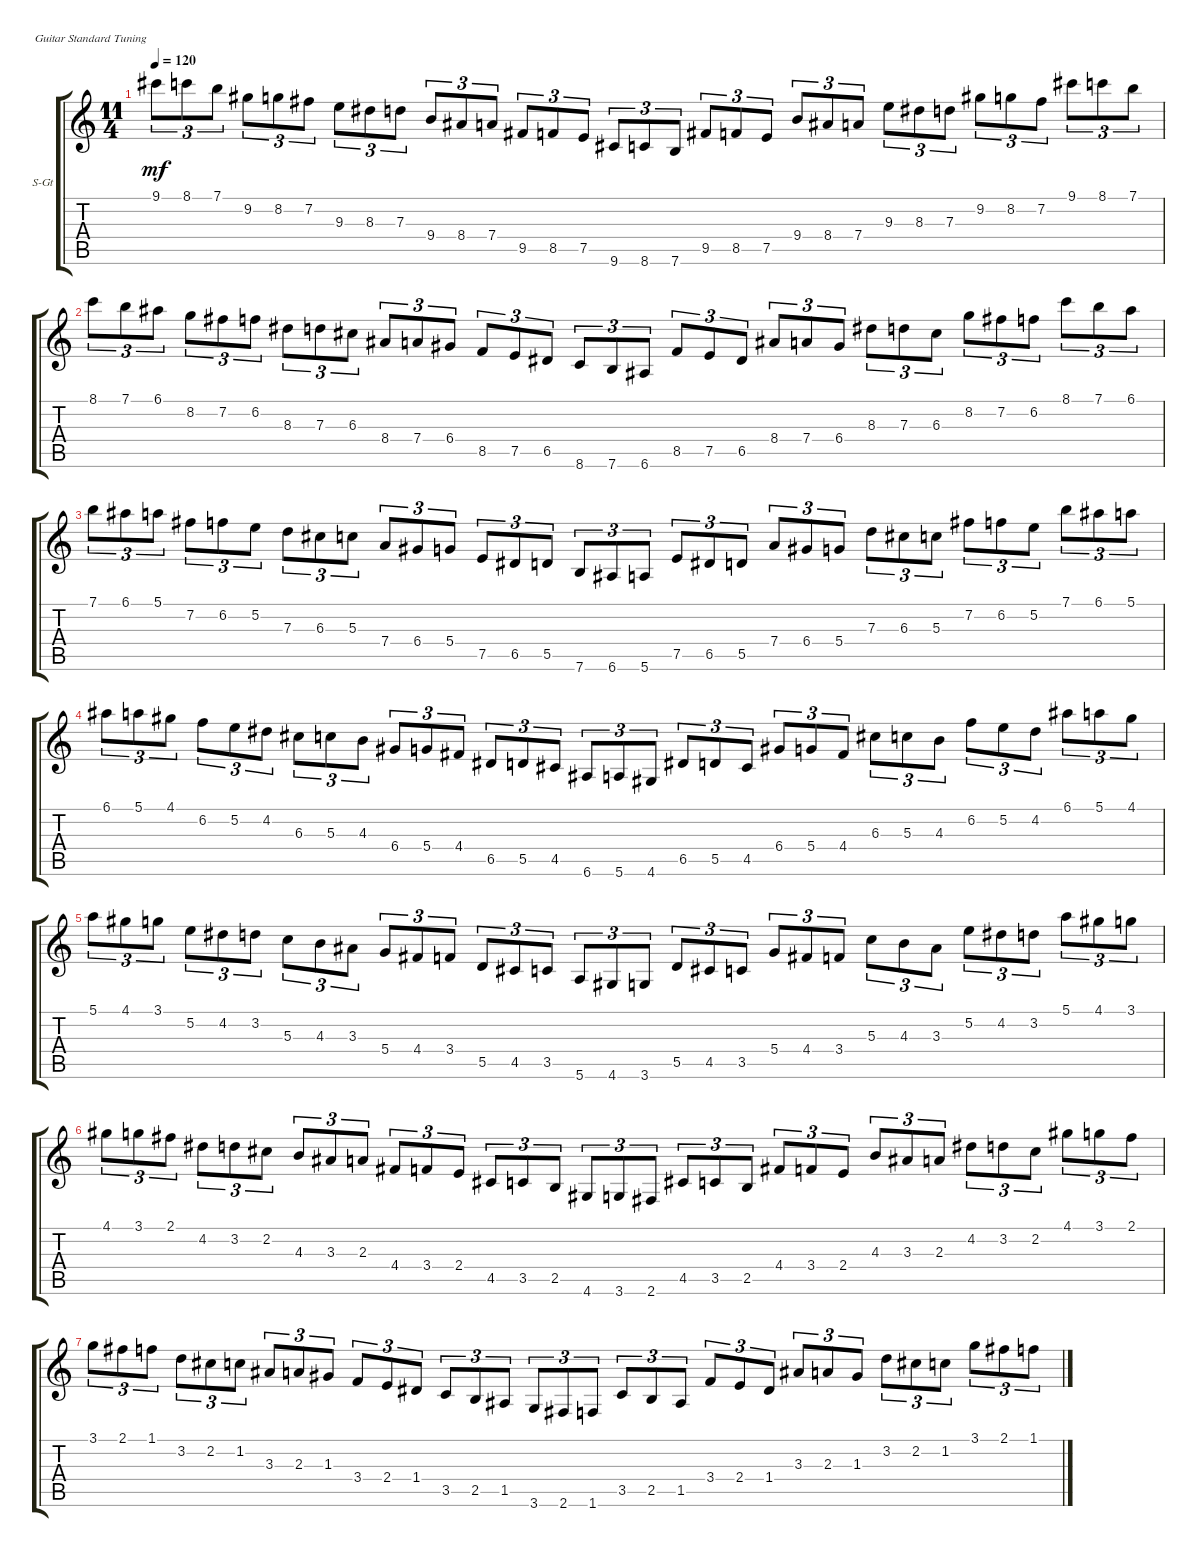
\defaultSystemsLayout 4
\bracketExtendMode groupsimilarinstruments
\firstSystemTrackNameOrientation horizontal
\otherSystemsTrackNameOrientation horizontal
\track ("Steel Guitar" "S-Gt") {instrument acousticguitarsteel}
\staff {score tabs}
\tuning (E4 B3 G3 D3 A2 E2)
\ts (11 4)
\tempo 120
\clef g2
\ks c
9.1.8{tu (3 2) dy mf} 8.1.8{tu (3 2)} 7.1.8{tu (3 2)} 9.2.8{tu (3 2)} 8.2.8{tu (3 2)} 7.2.8{tu (3 2)} 9.3.8{tu (3 2)} 8.3.8{tu (3 2)} 7.3.8{tu (3 2)} 9.4.8{tu (3 2)} 8.4.8{tu (3 2)} 7.4.8{tu (3 2)} 9.5.8{tu (3 2)} 8.5.8{tu (3 2)} 7.5.8{tu (3 2)} 9.6.8{tu (3 2)} 8.6.8{tu (3 2)} 7.6.8{tu (3 2)} 9.5.8{tu (3 2)} 8.5.8{tu (3 2)} 7.5.8{tu (3 2)} 9.4.8{tu (3 2)} 8.4.8{tu (3 2)} 7.4.8{tu (3 2)} 9.3.8{tu (3 2)} 8.3.8{tu (3 2)} 7.3.8{tu (3 2)} 9.2.8{tu (3 2)} 8.2.8{tu (3 2)} 7.2.8{tu (3 2)} 9.1.8{tu (3 2)} 8.1.8{tu (3 2)} 7.1.8{tu (3 2)} |
8.1.8{tu (3 2)} 7.1.8{tu (3 2)} 6.1.8{tu (3 2)} 8.2.8{tu (3 2)} 7.2.8{tu (3 2)} 6.2.8{tu (3 2)} 8.3.8{tu (3 2)} 7.3.8{tu (3 2)} 6.3.8{tu (3 2)} 8.4.8{tu (3 2)} 7.4.8{tu (3 2)} 6.4.8{tu (3 2)} 8.5.8{tu (3 2)} 7.5.8{tu (3 2)} 6.5.8{tu (3 2)} 8.6.8{tu (3 2)} 7.6.8{tu (3 2)} 6.6.8{tu (3 2)} 8.5.8{tu (3 2)} 7.5.8{tu (3 2)} 6.5.8{tu (3 2)} 8.4.8{tu (3 2)} 7.4.8{tu (3 2)} 6.4.8{tu (3 2)} 8.3.8{tu (3 2)} 7.3.8{tu (3 2)} 6.3.8{tu (3 2)} 8.2.8{tu (3 2)} 7.2.8{tu (3 2)} 6.2.8{tu (3 2)} 8.1.8{tu (3 2)} 7.1.8{tu (3 2)} 6.1.8{tu (3 2)} |
7.1.8{tu (3 2)} 6.1.8{tu (3 2)} 5.1.8{tu (3 2)} 7.2.8{tu (3 2)} 6.2.8{tu (3 2)} 5.2.8{tu (3 2)} 7.3.8{tu (3 2)} 6.3.8{tu (3 2)} 5.3.8{tu (3 2)} 7.4.8{tu (3 2)} 6.4.8{tu (3 2)} 5.4.8{tu (3 2)} 7.5.8{tu (3 2)} 6.5.8{tu (3 2)} 5.5.8{tu (3 2)} 7.6.8{tu (3 2)} 6.6.8{tu (3 2)} 5.6.8{tu (3 2)} 7.5.8{tu (3 2)} 6.5.8{tu (3 2)} 5.5.8{tu (3 2)} 7.4.8{tu (3 2)} 6.4.8{tu (3 2)} 5.4.8{tu (3 2)} 7.3.8{tu (3 2)} 6.3.8{tu (3 2)} 5.3.8{tu (3 2)} 7.2.8{tu (3 2)} 6.2.8{tu (3 2)} 5.2.8{tu (3 2)} 7.1.8{tu (3 2)} 6.1.8{tu (3 2)} 5.1.8{tu (3 2)} |
6.1.8{tu (3 2)} 5.1.8{tu (3 2)} 4.1.8{tu (3 2)} 6.2.8{tu (3 2)} 5.2.8{tu (3 2)} 4.2.8{tu (3 2)} 6.3.8{tu (3 2)} 5.3.8{tu (3 2)} 4.3.8{tu (3 2)} 6.4.8{tu (3 2)} 5.4.8{tu (3 2)} 4.4.8{tu (3 2)} 6.5.8{tu (3 2)} 5.5.8{tu (3 2)} 4.5.8{tu (3 2)} 6.6.8{tu (3 2)} 5.6.8{tu (3 2)} 4.6.8{tu (3 2)} 6.5.8{tu (3 2)} 5.5.8{tu (3 2)} 4.5.8{tu (3 2)} 6.4.8{tu (3 2)} 5.4.8{tu (3 2)} 4.4.8{tu (3 2)} 6.3.8{tu (3 2)} 5.3.8{tu (3 2)} 4.3.8{tu (3 2)} 6.2.8{tu (3 2)} 5.2.8{tu (3 2)} 4.2.8{tu (3 2)} 6.1.8{tu (3 2)} 5.1.8{tu (3 2)} 4.1.8{tu (3 2)} |
5.1.8{tu (3 2)} 4.1.8{tu (3 2)} 3.1.8{tu (3 2)} 5.2.8{tu (3 2)} 4.2.8{tu (3 2)} 3.2.8{tu (3 2)} 5.3.8{tu (3 2)} 4.3.8{tu (3 2)} 3.3.8{tu (3 2)} 5.4.8{tu (3 2)} 4.4.8{tu (3 2)} 3.4.8{tu (3 2)} 5.5.8{tu (3 2)} 4.5.8{tu (3 2)} 3.5.8{tu (3 2)} 5.6.8{tu (3 2)} 4.6.8{tu (3 2)} 3.6.8{tu (3 2)} 5.5.8{tu (3 2)} 4.5.8{tu (3 2)} 3.5.8{tu (3 2)} 5.4.8{tu (3 2)} 4.4.8{tu (3 2)} 3.4.8{tu (3 2)} 5.3.8{tu (3 2)} 4.3.8{tu (3 2)} 3.3.8{tu (3 2)} 5.2.8{tu (3 2)} 4.2.8{tu (3 2)} 3.2.8{tu (3 2)} 5.1.8{tu (3 2)} 4.1.8{tu (3 2)} 3.1.8{tu (3 2)} |
4.1.8{tu (3 2)} 3.1.8{tu (3 2)} 2.1.8{tu (3 2)} 4.2.8{tu (3 2)} 3.2.8{tu (3 2)} 2.2.8{tu (3 2)} 4.3.8{tu (3 2)} 3.3.8{tu (3 2)} 2.3.8{tu (3 2)} 4.4.8{tu (3 2)} 3.4.8{tu (3 2)} 2.4.8{tu (3 2)} 4.5.8{tu (3 2)} 3.5.8{tu (3 2)} 2.5.8{tu (3 2)} 4.6.8{tu (3 2)} 3.6.8{tu (3 2)} 2.6.8{tu (3 2)} 4.5.8{tu (3 2)} 3.5.8{tu (3 2)} 2.5.8{tu (3 2)} 4.4.8{tu (3 2)} 3.4.8{tu (3 2)} 2.4.8{tu (3 2)} 4.3.8{tu (3 2)} 3.3.8{tu (3 2)} 2.3.8{tu (3 2)} 4.2.8{tu (3 2)} 3.2.8{tu (3 2)} 2.2.8{tu (3 2)} 4.1.8{tu (3 2)} 3.1.8{tu (3 2)} 2.1.8{tu (3 2)} |
3.1.8{tu (3 2)} 2.1.8{tu (3 2)} 1.1.8{tu (3 2)} 3.2.8{tu (3 2)} 2.2.8{tu (3 2)} 1.2.8{tu (3 2)} 3.3.8{tu (3 2)} 2.3.8{tu (3 2)} 1.3.8{tu (3 2)} 3.4.8{tu (3 2)} 2.4.8{tu (3 2)} 1.4.8{tu (3 2)} 3.5.8{tu (3 2)} 2.5.8{tu (3 2)} 1.5.8{tu (3 2)} 3.6.8{tu (3 2)} 2.6.8{tu (3 2)} 1.6.8{tu (3 2)} 3.5.8{tu (3 2)} 2.5.8{tu (3 2)} 1.5.8{tu (3 2)} 3.4.8{tu (3 2)} 2.4.8{tu (3 2)} 1.4.8{tu (3 2)} 3.3.8{tu (3 2)} 2.3.8{tu (3 2)} 1.3.8{tu (3 2)} 3.2.8{tu (3 2)} 2.2.8{tu (3 2)} 1.2.8{tu (3 2)} 3.1.8{tu (3 2)} 2.1.8{tu (3 2)} 1.1.8{tu (3 2)}
